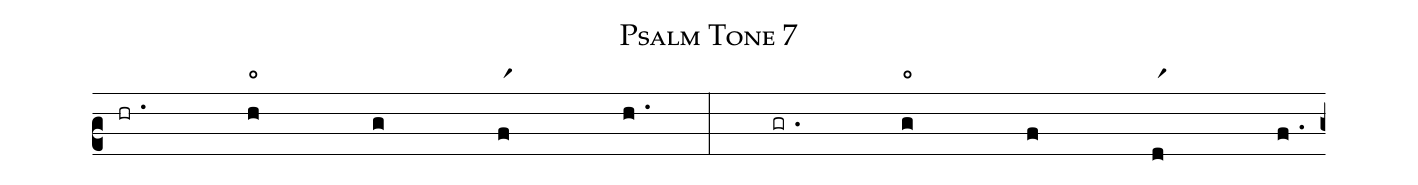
name: Psalm Tone 7;
%%
(c2)(hr.)(hr3)(g)(fr1)(h.)(:)(gr.)(gr3)(f)(dr1)(f.)(z::)
